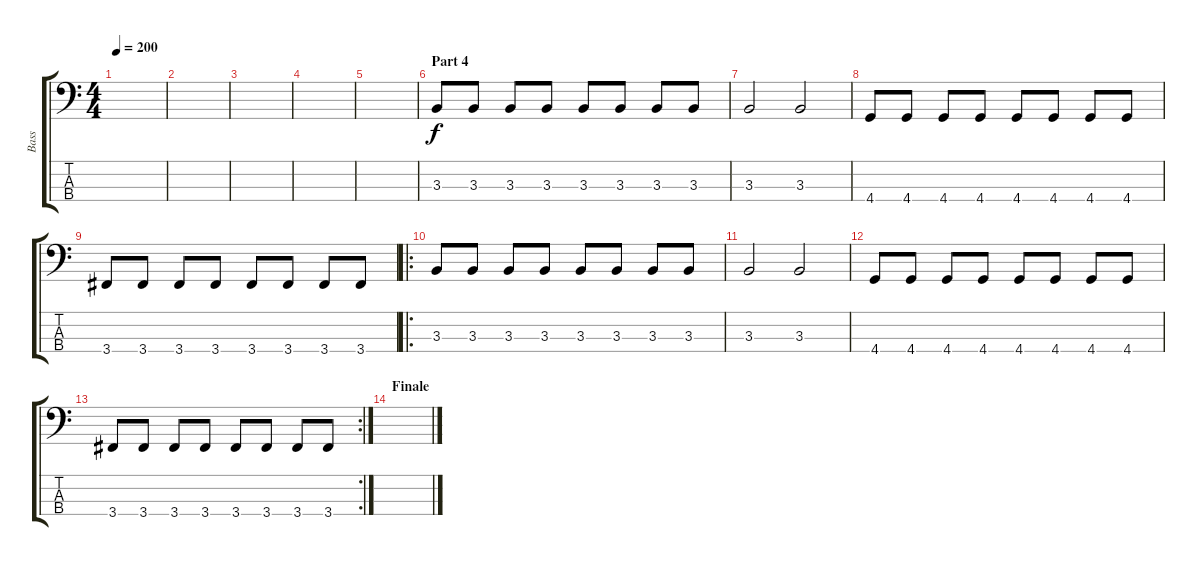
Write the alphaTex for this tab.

\track ("Bass" "Bass") {instrument electricbassfinger}
\staff {score tabs}
\tuning (Gb2 Db2 Ab1 Eb1) {hide}
\ts (4 4)
\tempo 200
\clef f4
\ks c
|
|
|
|
|
\section ("" "Part 4")
3.3.8 3.3.8 3.3.8 3.3.8 3.3.8 3.3.8 3.3.8 3.3.8 |
3.3.2 3.3.2 |
4.4.8 4.4.8 4.4.8 4.4.8 4.4.8 4.4.8 4.4.8 4.4.8 |
3.4.8 3.4.8 3.4.8 3.4.8 3.4.8 3.4.8 3.4.8 3.4.8 |
\ro
3.3.8 3.3.8 3.3.8 3.3.8 3.3.8 3.3.8 3.3.8 3.3.8 |
3.3.2 3.3.2 |
4.4.8 4.4.8 4.4.8 4.4.8 4.4.8 4.4.8 4.4.8 4.4.8 |
\rc 2
3.4.8 3.4.8 3.4.8 3.4.8 3.4.8 3.4.8 3.4.8 3.4.8 |
\section ("" "Finale")
